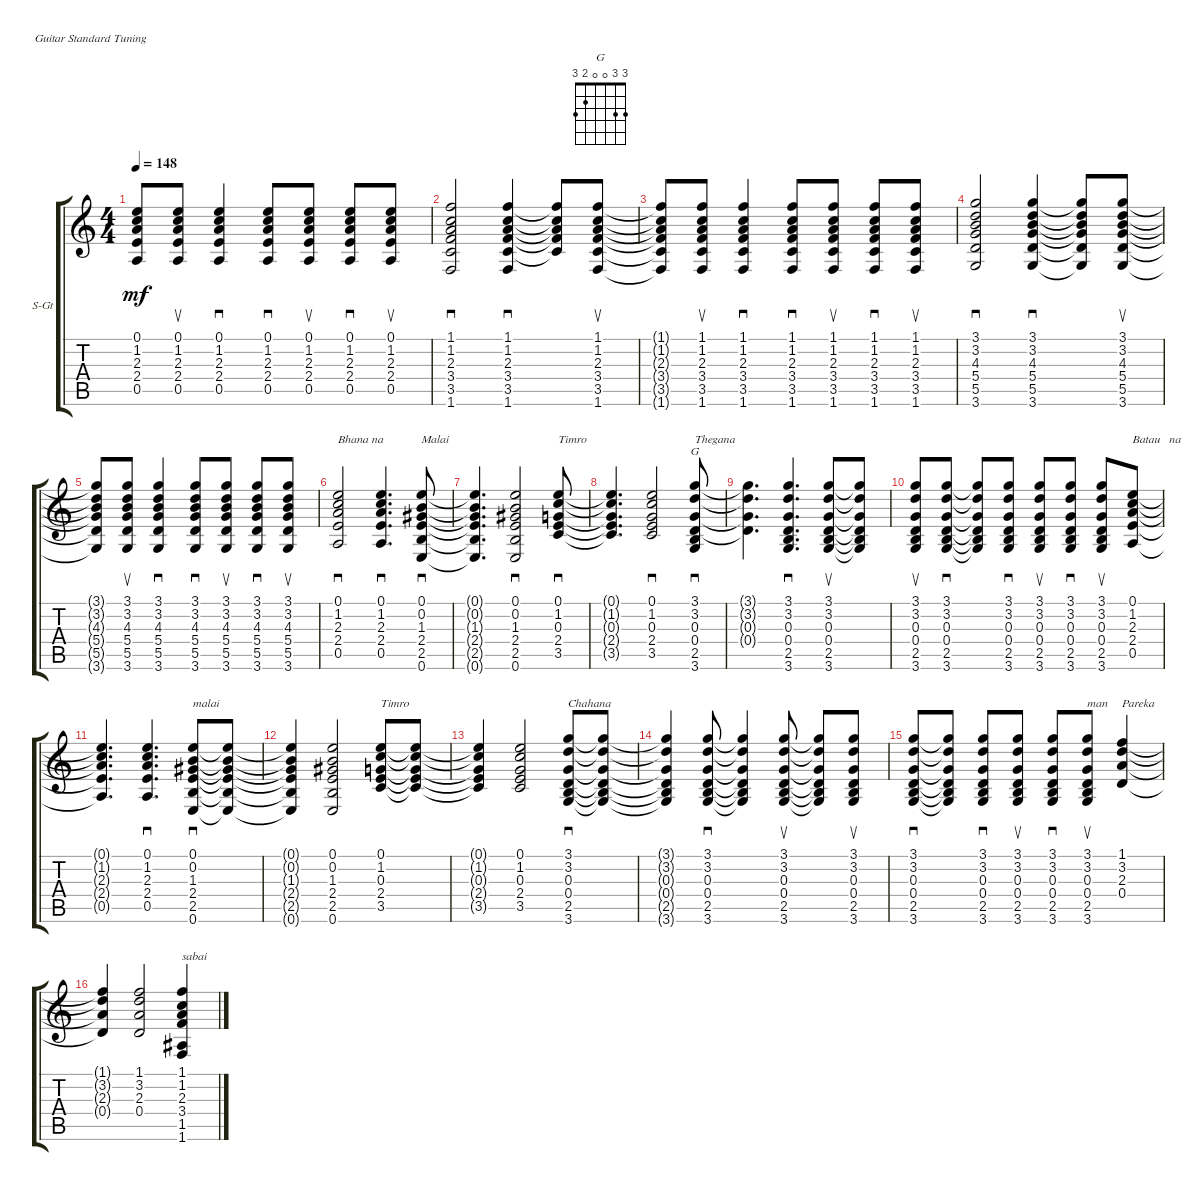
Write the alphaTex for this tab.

\defaultSystemsLayout 4
\bracketExtendMode groupsimilarinstruments
\firstSystemTrackNameOrientation horizontal
\otherSystemsTrackNameOrientation horizontal
\track ("Steel Guitar" "S-Gt") {instrument acousticguitarsteel}
\staff {score tabs}
\tuning (E4 B3 G3 D3 A2 E2)
\chord ("G" 3 3 0 0 2 3)
\ts (4 4)
\tempo 148
\clef g2
\ks c
(0.5{t} 2.4{t} 2.3{t} 1.2{t} 0.1{t}).8{dy mf} (0.5 2.4 2.3 1.2 0.1).8{su} (0.5 2.4 2.3 1.2 0.1).4{sd} (0.5 2.4 2.3 1.2 0.1).8{sd} (0.5 2.4 2.3 1.2 0.1).8{su} (0.5 2.4 2.3 1.2 0.1).8{sd} (0.5 2.4 2.3 1.2 0.1).8{su} |
(3.5 3.4 2.3 1.2 1.1 1.6).2{sd} (1.1 1.2 2.3 3.4 3.5 1.6).4{sd} (3.5{t} 3.4{t} 2.3{t} 1.2{t} 1.1{t}).8 (3.5 3.4 2.3 1.2 1.1 1.6).8{su} |
(3.5{t} 3.4{t} 2.3{t} 1.2{t} 1.1{t} 1.6{t}).8 (3.5 3.4 2.3 1.2 1.1 1.6).8{su} (3.5 3.4 2.3 1.2 1.1 1.6).4{sd} (3.5 3.4 2.3 1.2 1.1 1.6).8{sd} (3.5 3.4 2.3 1.2 1.1 1.6).8{su} (3.5 3.4 2.3 1.2 1.1 1.6).8{sd} (3.5 3.4 2.3 1.2 1.1 1.6).8{su} |
(5.5 5.4 4.3 3.2 3.1 3.6).2{sd} (3.1 3.2 4.3 5.4 5.5 3.6).4{sd} (5.5{t} 5.4{t} 4.3{t} 3.2{t} 3.1{t} 3.6{t}).8 (5.5 5.4 4.3 3.2 3.1 3.6).8{su} |
(5.5{t} 5.4{t} 4.3{t} 3.2{t} 3.1{t} 3.6{t}).8 (5.5 5.4 4.3 3.2 3.1 3.6).8{su} (5.5 5.4 4.3 3.2 3.1 3.6).4{sd} (5.5 5.4 4.3 3.2 3.1 3.6).8{sd} (5.5 5.4 4.3 3.2 3.1 3.6).8{su} (5.5 5.4 4.3 3.2 3.1 3.6).8{sd} (5.5 5.4 4.3 3.2 3.1 3.6).8{su} |
(0.1 1.2 2.3 2.4 0.5).2{sd txt "Bhana na"} (0.1 1.2 2.3 2.4 0.5).4{d sd} (0.1 0.2 1.3 2.4 2.5 0.6).8{sd txt "Malai"} |
(2.5{t} 2.4{t} 1.3{t} 0.6{t} 0.2{t} 0.1{t}).4{d} (0.6 2.5 2.4 1.3 0.2 0.1).2{sd} (3.5 2.4 0.3 1.2 0.1).8{sd txt "Timro "} |
(0.1{t} 1.2{t} 0.3{t} 2.4{t} 3.5{t}).4{d} (0.1 1.2 0.3 2.4 3.5).2{sd} (3.1 3.2 0.3 0.4 2.5 3.6).8{sd ch "G" txt "Thegana"} |
(0.4{t} 0.3{t} 3.2{t} 3.1{t}).4{d} (0.4 0.3 3.2 3.1 2.5 3.6).4{d sd} (0.4 0.3 3.2 3.1 2.5 3.6).8{su} (0.4{t} 0.3{t} 3.2{t} 3.1{t} 2.5{t} 3.6{t}).8 |
(3.1 3.2 0.3 0.4 2.5 3.6).8{su} (3.1 3.2 0.3 0.4 2.5 3.6).8{sd} (3.1{t} 3.2{t} 0.3{t} 0.4{t} 2.5{t} 3.6{t}).8 (3.1 3.2 0.3 0.4 2.5 3.6).8{sd} (3.1 3.2 0.3 0.4 2.5 3.6).8{su} (3.1 3.2 0.3 0.4 2.5 3.6).8{sd} (3.1 3.2 0.3 0.4 2.5 3.6).8{su} (0.1 1.2 2.3 2.4 0.5).8{txt "Batau   na"} |
(0.1{t} 1.2{t} 2.3{t} 2.4{t} 0.5{t}).4{d} (0.1 1.2 2.3 2.4 0.5).4{d sd} (0.1 0.2 1.3 2.4 2.5 0.6).8{sd txt "malai "} (0.1{t} 0.2{t} 1.3{t} 2.4{t} 2.5{t} 0.6{t}).8 |
(0.6{t} 2.5{t} 2.4{t} 1.3{t} 0.2{t} 0.1{t}).4 (0.1 0.2 1.3 2.4 2.5 0.6).2 (3.5 2.4 0.3 1.2 0.1).8{txt "Timro "} (0.1{t} 1.2{t} 0.3{t} 2.4{t} 3.5{t}).8 |
(0.1{t} 1.2{t} 0.3{t} 2.4{t} 3.5{t}).4 (0.1 1.2 0.3 2.4 3.5).2 (3.6 2.5 0.4 0.3 3.2 3.1).8{sd txt "Chahana"} (3.1{t} 3.2{t} 0.3{t} 0.4{t} 2.5{t} 3.6{t}).8 |
(3.1{t} 3.2{t} 0.3{t} 0.4{t} 2.5{t} 3.6{t}).4 (3.1 3.2 0.3 0.4 2.5 3.6).8{sd} (3.1{t} 3.2{t} 0.3{t} 0.4{t} 2.5{t} 3.6{t}).4 (3.6 2.5 0.4 0.3 3.2 3.1).8{su} (3.1{t} 3.2{t} 0.3{t} 0.4{t} 2.5{t} 3.6{t}).8 (3.6 2.5 0.4 0.3 3.2 3.1).8{su} |
(3.6 2.5 0.4 0.3 3.2 3.1).8{sd} (3.1{t} 3.2{t} 0.3{t} 0.4{t} 2.5{t} 3.6{t}).8 (3.6 2.5 0.4 0.3 3.2 3.1).8{sd} (3.1 3.2 0.3 0.4 2.5 3.6).8{su} (3.6 2.5 0.4 0.3 3.2 3.1).8{sd} (3.1 3.2 0.3 0.4 2.5 3.6).8{su txt "man"} (1.1 3.2 2.3 0.4).4{txt "Pareka   "} |
(0.4{t} 2.3{t} 3.2{t} 1.1{t}).4 (0.4 2.3 3.2 1.1).2 (1.1 1.2 2.3 3.4 1.5 1.6).4{txt "sabai"}
